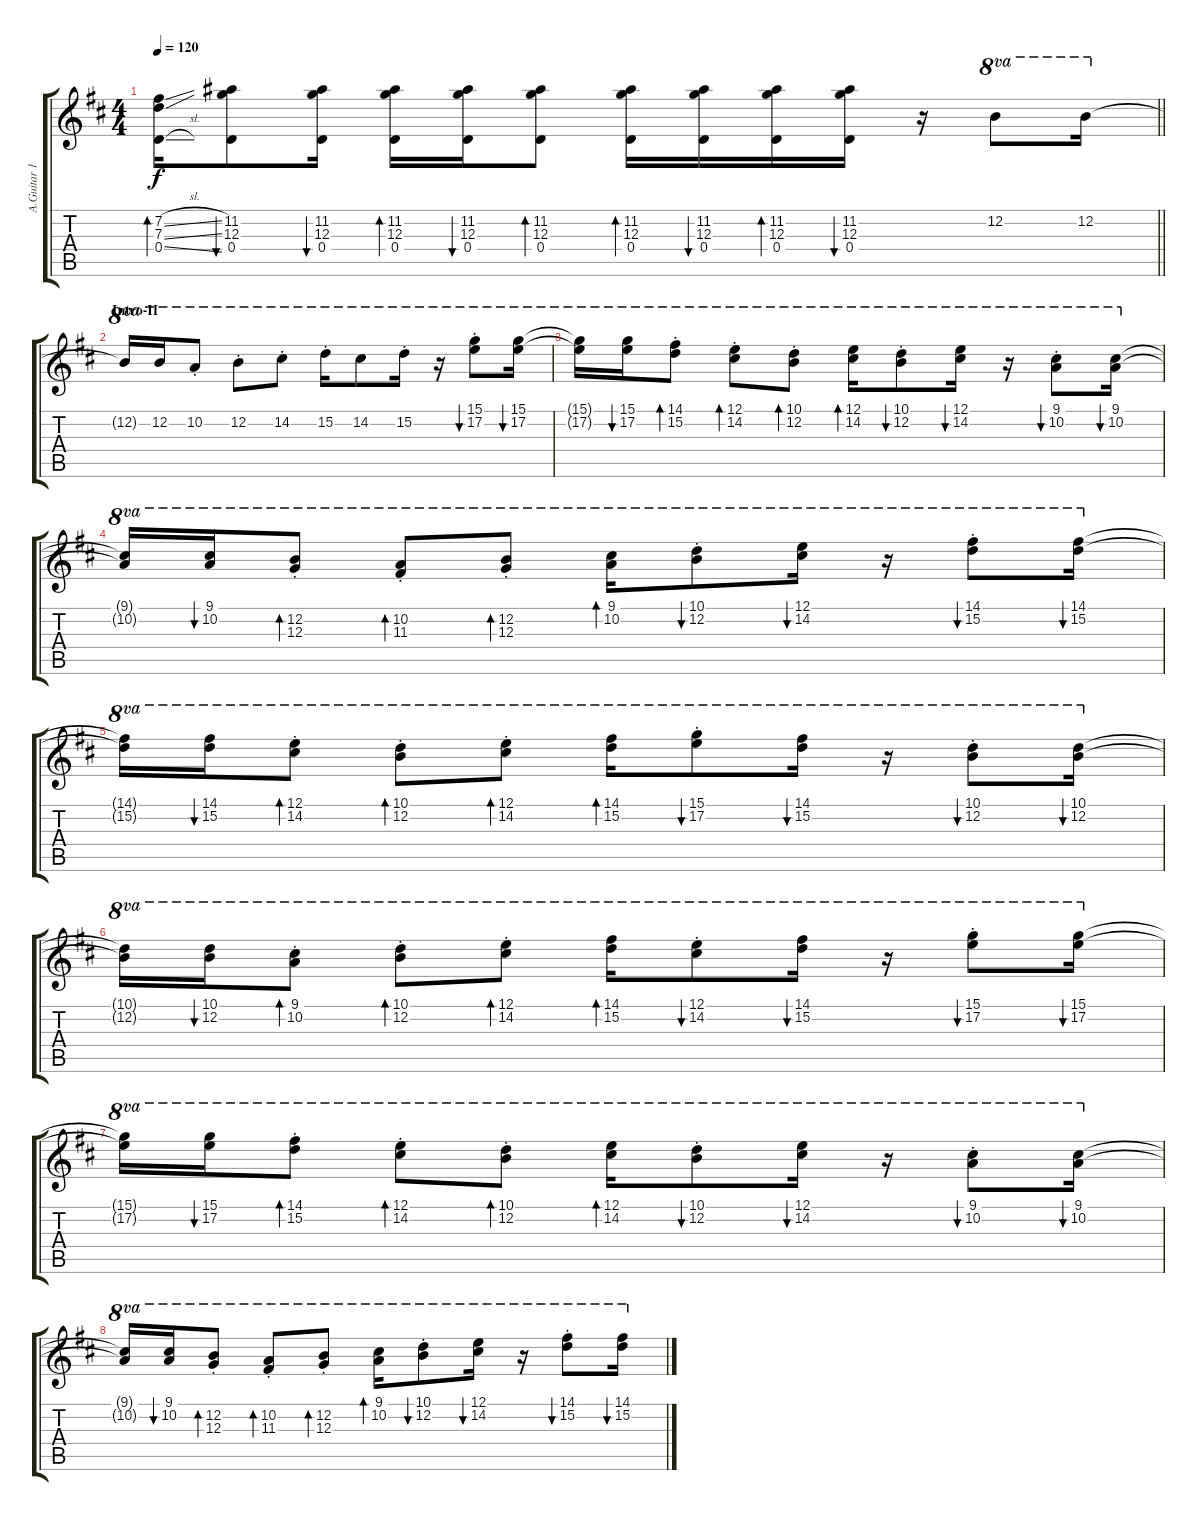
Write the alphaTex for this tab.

\track ("A.Guitar 1" "A.Guitar 1") {instrument acousticguitarsteel}
\staff {score tabs}
\tuning (E4 B3 G3 D3 A2 E2) {hide}
\ts (4 4)
\tempo 120
\clef g2
\barLineRight lightlight
\ks d
(7.2{sl} 7.3{sl} 0.4{sl}).16{bd 30 dy f} (11.2 12.3 0.4).8{bu 30} (11.2 12.3 0.4).16{bu 30} (11.2 12.3 0.4).16{bd 30} (11.2 12.3 0.4).16{bu 30} (11.2 12.3 0.4).8{bd 30} (11.2 12.3 0.4).16{bd 30} (11.2 12.3 0.4).16{bu 30} (11.2 12.3 0.4).16{bd 30} (11.2 12.3 0.4).16{bu 30} r.16 12.2.8{ot 8va} 12.2.16{ot 8va} |
\section ("" "Intro-II")
12.2{t}.16{ot 8va} 12.2.16{ot 8va} 10.2{st}.8{ot 8va} 12.2{st}.8{ot 8va} 14.2{st}.8{ot 8va} 15.2{st}.16{ot 8va} 14.2.8{ot 8va} 15.2{st}.16{ot 8va} r.16{ot 8va} (15.1{st} 17.2{st}).8{bu 30 ot 8va} (15.1 17.2).16{bu 30 ot 8va} |
(15.1{t} 17.2{t}).16{ot 8va} (15.1 17.2).16{bu 30 ot 8va} (14.1{st} 15.2{st}).8{bd 30 ot 8va} (12.1{st} 14.2{st}).8{bd 30 ot 8va} (10.1{st} 12.2{st}).8{bd 30 ot 8va} (12.1 14.2).16{bd 30 ot 8va} (10.1{st} 12.2{st}).8{bu 30 ot 8va} (12.1 14.2).16{bu 30 ot 8va} r.16{ot 8va} (9.1{st} 10.2{st}).8{bu 30 ot 8va} (9.1 10.2).16{bu 30 ot 8va} |
(9.1{t} 10.2{t}).16{ot 8va} (9.1 10.2).16{bu 30 ot 8va} (12.2{st} 12.3{st}).8{bd 30 ot 8va} (10.2{st} 11.3{st}).8{bd 30 ot 8va} (12.2{st} 12.3{st}).8{bd 30 ot 8va} (9.1 10.2).16{bd 30 ot 8va} (10.1{st} 12.2{st}).8{bu 30 ot 8va} (12.1 14.2).16{bu 30 ot 8va} r.16{ot 8va} (14.1{st} 15.2{st}).8{bu 30 ot 8va} (14.1 15.2).16{bu 30 ot 8va} |
(14.1{t} 15.2{t}).16{ot 8va} (14.1 15.2).16{bu 30 ot 8va} (12.1{st} 14.2{st}).8{bd 30 ot 8va} (10.1{st} 12.2{st}).8{bd 30 ot 8va} (12.1{st} 14.2{st}).8{bd 30 ot 8va} (14.1 15.2).16{bd 30 ot 8va} (15.1{st} 17.2{st}).8{bu 30 ot 8va} (14.1 15.2).16{bu 30 ot 8va} r.16{ot 8va} (10.1{st} 12.2{st}).8{bu 30 ot 8va} (10.1 12.2).16{bu 30 ot 8va} |
(10.1{t} 12.2{t}).16{ot 8va} (10.1 12.2).16{bu 30 ot 8va} (9.1{st} 10.2{st}).8{bd 30 ot 8va} (10.1{st} 12.2{st}).8{bd 30 ot 8va} (12.1{st} 14.2{st}).8{bd 30 ot 8va} (14.1 15.2).16{bd 30 ot 8va} (12.1{st} 14.2{st}).8{bu 30 ot 8va} (14.1 15.2).16{bu 30 ot 8va} r.16{ot 8va} (15.1{st} 17.2{st}).8{bu 30 ot 8va} (15.1 17.2).16{bu 30 ot 8va} |
(15.1{t} 17.2{t}).16{ot 8va} (15.1 17.2).16{bu 30 ot 8va} (14.1{st} 15.2{st}).8{bd 30 ot 8va} (12.1{st} 14.2{st}).8{bd 30 ot 8va} (10.1{st} 12.2{st}).8{bd 30 ot 8va} (12.1 14.2).16{bd 30 ot 8va} (10.1{st} 12.2{st}).8{bu 30 ot 8va} (12.1 14.2).16{bu 30 ot 8va} r.16{ot 8va} (9.1{st} 10.2{st}).8{bu 30 ot 8va} (9.1 10.2).16{bu 30 ot 8va} |
(9.1{t} 10.2{t}).16{ot 8va} (9.1 10.2).16{bu 30 ot 8va} (12.2{st} 12.3{st}).8{bd 30 ot 8va} (10.2{st} 11.3{st}).8{bd 30 ot 8va} (12.2{st} 12.3{st}).8{bd 30 ot 8va} (9.1 10.2).16{bd 30 ot 8va} (10.1{st} 12.2{st}).8{bu 30 ot 8va} (12.1 14.2).16{bu 30 ot 8va} r.16{ot 8va} (14.1{st} 15.2{st}).8{bu 30 ot 8va} (14.1 15.2).16{bu 30 ot 8va}
